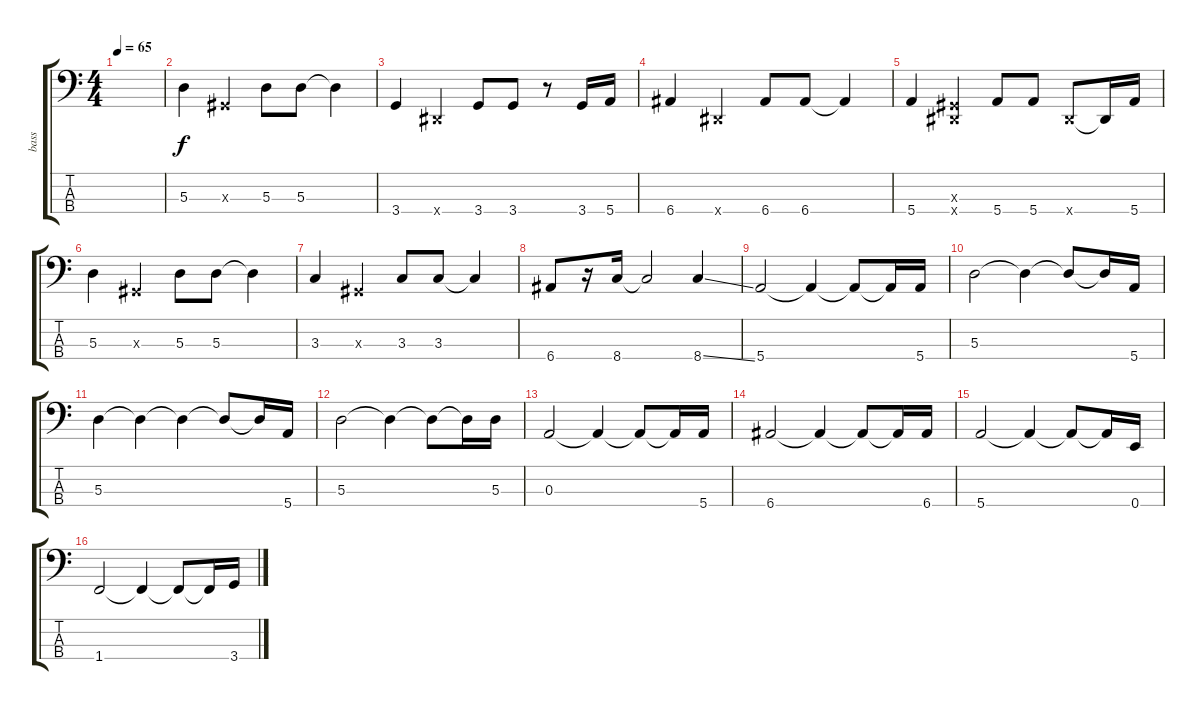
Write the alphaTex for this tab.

\track ("bass" "bass") {instrument electricbassfinger}
\staff {score tabs}
\tuning (G2 D2 A1 E1) {hide}
\ts (4 4)
\tempo 65
\clef f4
\ks c
|
5.3.4 -1.3{x}.4 5.3.8 5.3.8 5.3{t}.4 |
3.4.4 -1.4{x}.4 3.4.8 3.4.8 r.8 3.4.16 5.4.16 |
6.4.4 -1.4{x}.4 6.4.8 6.4.8 6.4{t}.4 |
5.4.4 (-1.3{x} -1.4{x}).4 5.4.8 5.4.8 -1.4{x}.8 -1.4{t}.16 5.4.16 |
5.3.4 -1.3{x}.4 5.3.8 5.3.8 5.3{t}.4 |
3.3.4 -1.3{x}.4 3.3.8 3.3.8 3.3{t}.4 |
6.4.8 r.16 8.4.16 8.4{t}.2 8.4{ss}.4 |
5.4.2 5.4{t}.4 5.4{t}.8 5.4{t}.16 5.4.16 |
5.3.2 5.3{t}.4 5.3{t}.8 5.3{t}.16 5.4.16 |
5.3.4 5.3{t}.4 5.3{t}.4 5.3{t}.8 5.3{t}.16 5.4.16 |
5.3.2 5.3{t}.4 5.3{t}.8 5.3{t}.16 5.3.16 |
0.3.2 0.3{t}.4 0.3{t}.8 0.3{t}.16 5.4.16 |
6.4.2 6.4{t}.4 6.4{t}.8 6.4{t}.16 6.4.16 |
5.4.2 5.4{t}.4 5.4{t}.8 5.4{t}.16 0.4.16 |
1.4.2 1.4{t}.4 1.4{t}.8 1.4{t}.16 3.4.16
